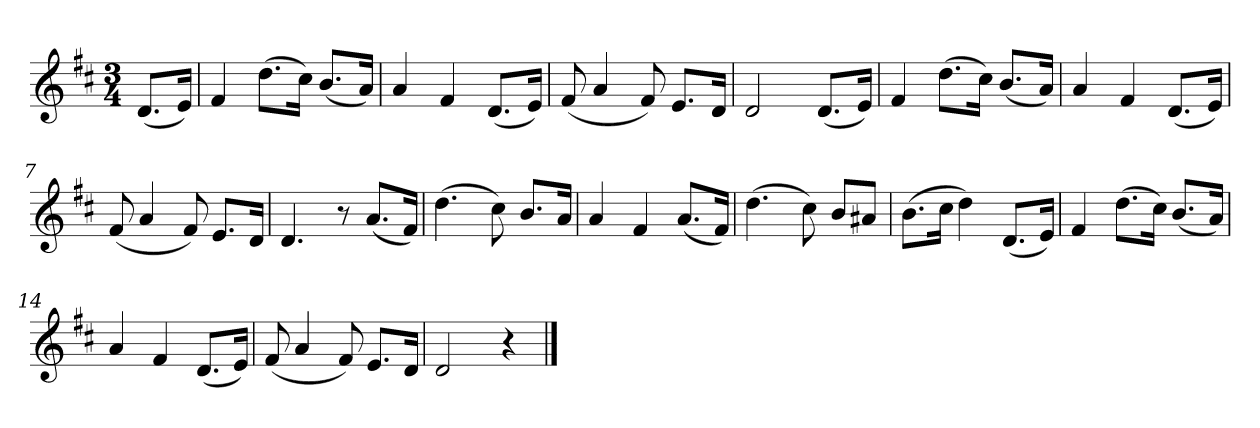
**kern
*part1
*staff1
*k[f#c#]
*M3/4
*MM120
=
(8.dL
16eJk)
=1
4f#
(8.ddL
16cc#Jk)
(8.bL
16aJk)
=2
4a
4f#
(8.dL
16eJk)
=3
(8f#
4a
8f#)
8.eL
16dJk
=4
2d
(8.dL
16eJk)
=5
4f#
(8.ddL
16cc#Jk)
(8.bL
16aJk)
=6
4a
4f#
(8.dL
16eJk)
=7
(8f#
4a
8f#)
8.eL
16dJk
=8
4.d
8r
(8.aL
16f#Jk)
=9
(4.dd
8cc#)
8.bL
16aJk
=10
4a
4f#
(8.aL
16f#Jk)
=11
(4.dd
8cc#)
8bL
8a#XJ
=12
(8.bL
16cc#Jk
4dd)
(8.dL
16eJk)
=13
4f#
(8.ddL
16cc#Jk)
(8.bL
16aJk)
=14
4a
4f#
(8.dL
16eJk)
=15
(8f#
4a
8f#)
8.eL
16dJk
=16
2d
4r
==
*-
